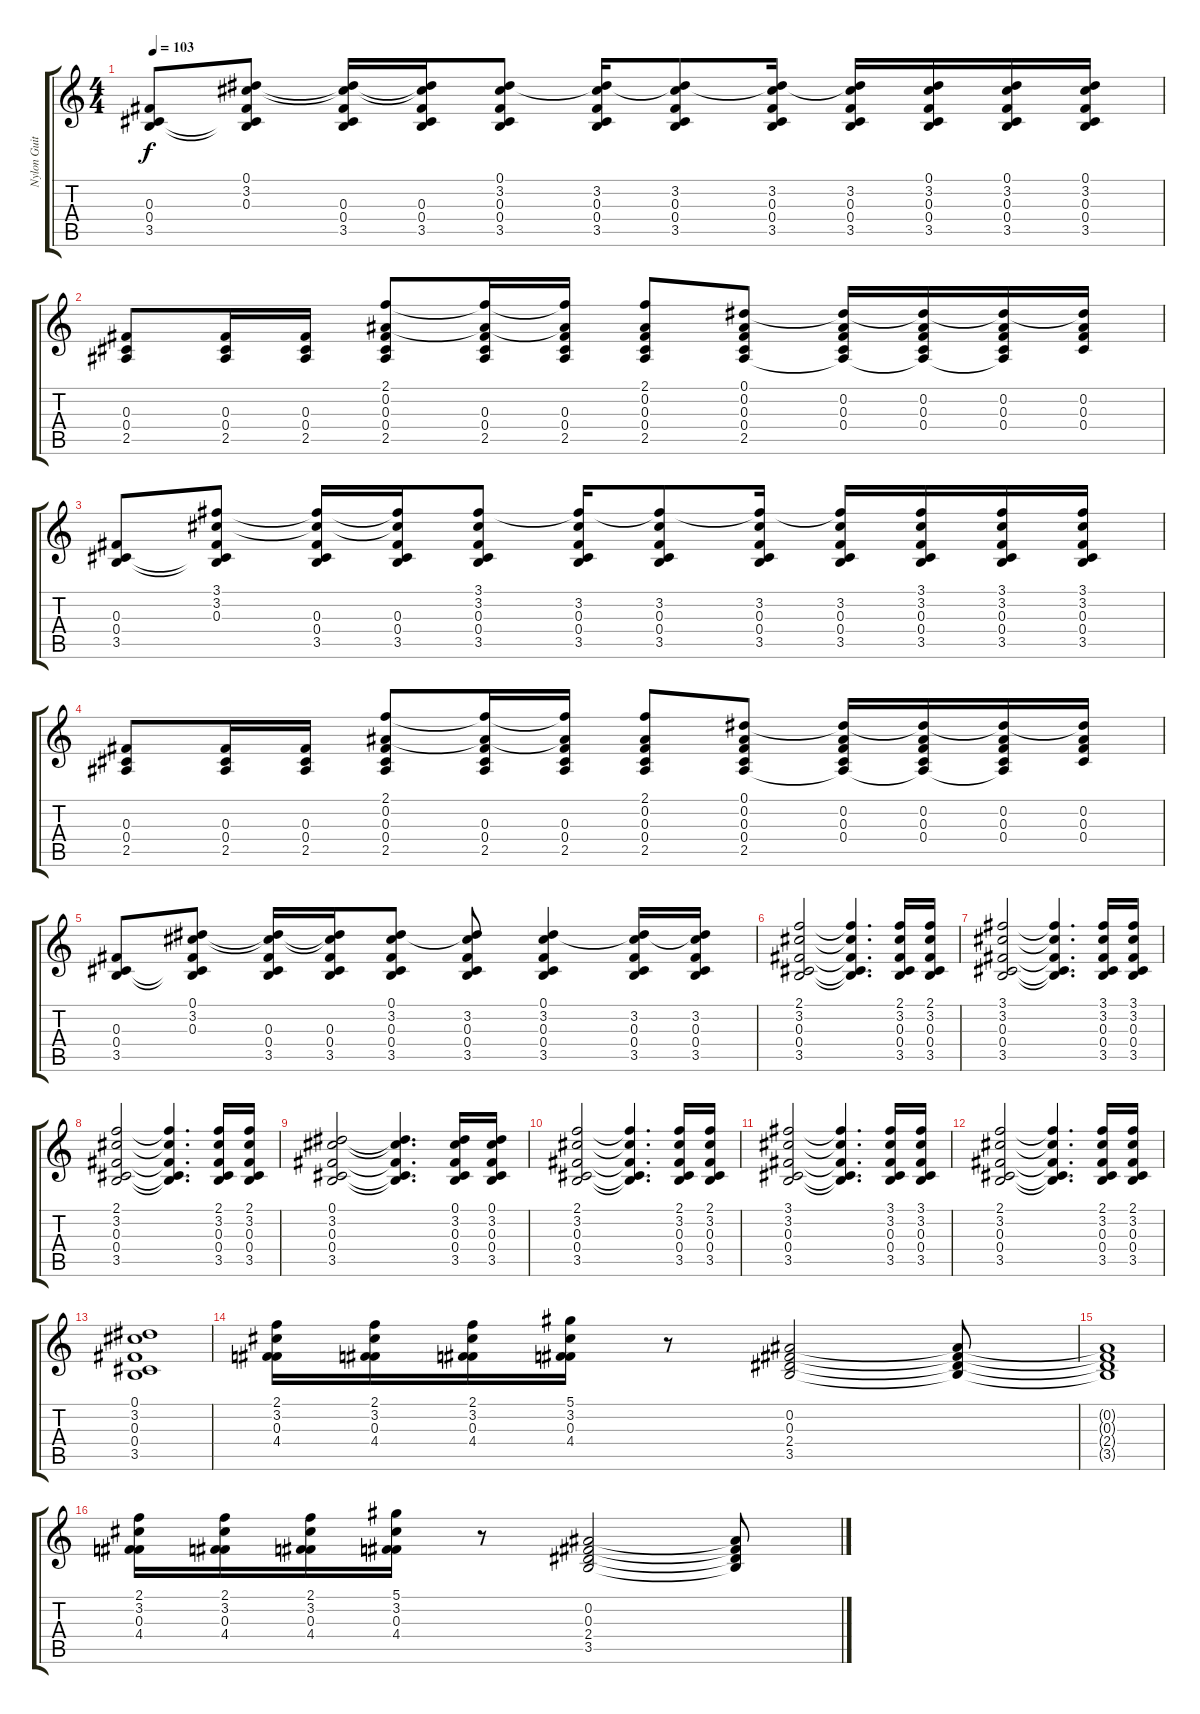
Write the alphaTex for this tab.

\track ("Nylon Guitar" "Nylon Guit") {instrument acousticguitarnylon}
\staff {score tabs}
\tuning (Eb4 Bb3 Gb3 Db3 Ab2 Eb2) {hide}
\ts (4 4)
\tempo 103
\clef g2
\ks c
(0.3 0.4 3.5).8{dy f} (0.1 3.2 0.3 0.4{t} 3.5{t}).8 (0.1{t} 3.2{t} 0.3 0.4 3.5).16 (0.1{t} 3.2{t} 0.3 0.4 3.5).16 (0.1 3.2 0.3 0.4 3.5).8 (0.1{t} 3.2 0.3 0.4 3.5).16 (0.1{t} 3.2 0.3 0.4 3.5).8 (0.1{t} 3.2 0.3 0.4 3.5).16 (0.1{t} 3.2 0.3 0.4 3.5).16 (0.1 3.2 0.3 0.4 3.5).16 (0.1 3.2 0.3 0.4 3.5).16 (0.1 3.2 0.3 0.4 3.5).16 |
(0.3 0.4 2.5).8 (0.3 0.4 2.5).16 (0.3 0.4 2.5).16 (2.1 0.2 0.3 0.4 2.5).8 (2.1{t} 0.2{t} 0.3 0.4 2.5).16 (2.1{t} 0.2{t} 0.3 0.4 2.5).16 (2.1 0.2 0.3 0.4 2.5).8 (0.1 0.2 0.3 0.4 2.5).8 (0.1{t} 0.2 0.3 0.4 2.5{t}).16 (0.1{t} 0.2 0.3 0.4 2.5{t}).16 (0.1{t} 0.2 0.3 0.4 2.5{t}).16 (0.1{t} 0.2 0.3 0.4).16 |
(0.3 0.4 3.5).8 (3.1 3.2 0.3 0.4{t} 3.5{t}).8 (3.1{t} 3.2{t} 0.3 0.4 3.5).16 (3.1{t} 3.2{t} 0.3 0.4 3.5).16 (3.1 3.2 0.3 0.4 3.5).8 (3.1{t} 3.2 0.3 0.4 3.5).16 (3.1{t} 3.2 0.3 0.4 3.5).8 (3.1{t} 3.2 0.3 0.4 3.5).16 (3.1{t} 3.2 0.3 0.4 3.5).16 (3.1 3.2 0.3 0.4 3.5).16 (3.1 3.2 0.3 0.4 3.5).16 (3.1 3.2 0.3 0.4 3.5).16 |
(0.3 0.4 2.5).8 (0.3 0.4 2.5).16 (0.3 0.4 2.5).16 (2.1 0.2 0.3 0.4 2.5).8 (2.1{t} 0.2{t} 0.3 0.4 2.5).16 (2.1{t} 0.2{t} 0.3 0.4 2.5).16 (2.1 0.2 0.3 0.4 2.5).8 (0.1 0.2 0.3 0.4 2.5).8 (0.1{t} 0.2 0.3 0.4 2.5{t}).16 (0.1{t} 0.2 0.3 0.4 2.5{t}).16 (0.1{t} 0.2 0.3 0.4 2.5{t}).16 (0.1{t} 0.2 0.3 0.4).16 |
(0.3 0.4 3.5).8 (0.1 3.2 0.3 0.4{t} 3.5{t}).8 (0.1{t} 3.2{t} 0.3 0.4 3.5).16 (0.1{t} 3.2{t} 0.3 0.4 3.5).16 (0.1 3.2 0.3 0.4 3.5).8 (0.1{t} 3.2 0.3 0.4 3.5).8 (0.1 3.2 0.3 0.4 3.5).4 (0.1{t} 3.2 0.3 0.4 3.5).16 (0.1{t} 3.2 0.3 0.4 3.5).16 |
(2.1 3.2 0.3 0.4 3.5).2 (2.1{t} 3.2{t} 0.3{t} 0.4{t} 3.5{t}).4{d} (2.1 3.2 0.3 0.4 3.5).16 (2.1 3.2 0.3 0.4 3.5).16 |
(3.1 3.2 0.3 0.4 3.5).2 (3.1{t} 3.2{t} 0.3{t} 0.4{t} 3.5{t}).4{d} (3.1 3.2 0.3 0.4 3.5).16 (3.1 3.2 0.3 0.4 3.5).16 |
(2.1 3.2 0.3 0.4 3.5).2 (2.1{t} 3.2{t} 0.3{t} 0.4{t} 3.5{t}).4{d} (2.1 3.2 0.3 0.4 3.5).16 (2.1 3.2 0.3 0.4 3.5).16 |
(0.1 3.2 0.3 0.4 3.5).2 (0.1{t} 3.2{t} 0.3{t} 0.4{t} 3.5{t}).4{d} (0.1 3.2 0.3 0.4 3.5).16 (0.1 3.2 0.3 0.4 3.5).16 |
(2.1 3.2 0.3 0.4 3.5).2 (2.1{t} 3.2{t} 0.3{t} 0.4{t} 3.5{t}).4{d} (2.1 3.2 0.3 0.4 3.5).16 (2.1 3.2 0.3 0.4 3.5).16 |
(3.1 3.2 0.3 0.4 3.5).2 (3.1{t} 3.2{t} 0.3{t} 0.4{t} 3.5{t}).4{d} (3.1 3.2 0.3 0.4 3.5).16 (3.1 3.2 0.3 0.4 3.5).16 |
(2.1 3.2 0.3 0.4 3.5).2 (2.1{t} 3.2{t} 0.3{t} 0.4{t} 3.5{t}).4{d} (2.1 3.2 0.3 0.4 3.5).16 (2.1 3.2 0.3 0.4 3.5).16 |
(0.1 3.2 0.3 0.4 3.5).1 |
(2.1 3.2 0.3 4.4).16 (2.1 3.2 0.3 4.4).16 (2.1 3.2 0.3 4.4).16 (5.1 3.2 0.3 4.4).16 r.8 (0.2 0.3 2.4 3.5).2 (0.2{t} 0.3{t} 2.4{t} 3.5{t}).8 |
(0.2{t} 0.3{t} 2.4{t} 3.5{t}).1 |
(2.1 3.2 0.3 4.4).16 (2.1 3.2 0.3 4.4).16 (2.1 3.2 0.3 4.4).16 (5.1 3.2 0.3 4.4).16 r.8 (0.2 0.3 2.4 3.5).2 (0.2{t} 0.3{t} 2.4{t} 3.5{t}).8
